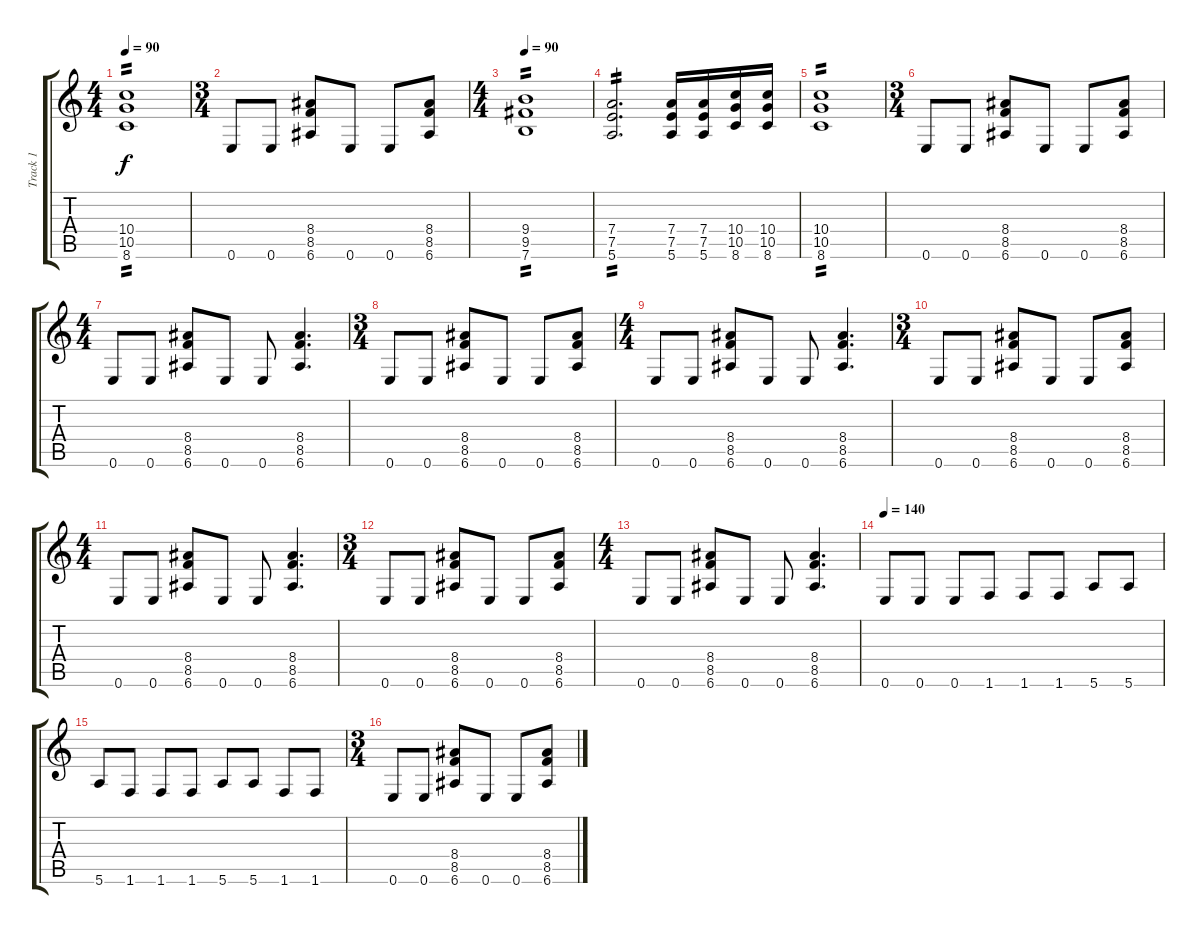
\track ("Track 1" "Track 1") {instrument distortionguitar}
\staff {score tabs}
\tuning (E4 B3 G3 D3 A2 E2) {hide}
\ts (4 4)
\tempo 90
\clef g2
\ks c
(10.4 10.5 8.6).1{tp 2 dy f} |
\ts (3 4)
0.6.8 0.6.8 (8.4 8.5 6.6).8 0.6.8 0.6.8 (8.4 8.5 6.6).8 |
\ts (4 4)
\tempo 90
(9.4 9.5 7.6).1{tp 2} |
(7.4 7.5 5.6).2{d tp 2} (7.4 7.5 5.6).16 (7.4 7.5 5.6).16 (10.4 10.5 8.6).16 (10.4 10.5 8.6).16 |
(10.4 10.5 8.6).1{tp 2} |
\ts (3 4)
0.6.8 0.6.8 (8.4 8.5 6.6).8 0.6.8 0.6.8 (8.4 8.5 6.6).8 |
\ts (4 4)
0.6.8 0.6.8 (8.4 8.5 6.6).8 0.6.8 0.6.8 (8.4 8.5 6.6).4{d} |
\ts (3 4)
0.6.8 0.6.8 (8.4 8.5 6.6).8 0.6.8 0.6.8 (8.4 8.5 6.6).8 |
\ts (4 4)
0.6.8 0.6.8 (8.4 8.5 6.6).8 0.6.8 0.6.8 (8.4 8.5 6.6).4{d} |
\ts (3 4)
0.6.8 0.6.8 (8.4 8.5 6.6).8 0.6.8 0.6.8 (8.4 8.5 6.6).8 |
\ts (4 4)
0.6.8 0.6.8 (8.4 8.5 6.6).8 0.6.8 0.6.8 (8.4 8.5 6.6).4{d} |
\ts (3 4)
0.6.8 0.6.8 (8.4 8.5 6.6).8 0.6.8 0.6.8 (8.4 8.5 6.6).8 |
\ts (4 4)
0.6.8 0.6.8 (8.4 8.5 6.6).8 0.6.8 0.6.8 (8.4 8.5 6.6).4{d} |
\tempo 140
0.6.8 0.6.8 0.6.8 1.6.8 1.6.8 1.6.8 5.6.8 5.6.8 |
5.6.8 1.6.8 1.6.8 1.6.8 5.6.8 5.6.8 1.6.8 1.6.8 |
\ts (3 4)
0.6.8 0.6.8 (8.4 8.5 6.6).8 0.6.8 0.6.8 (8.4 8.5 6.6).8
